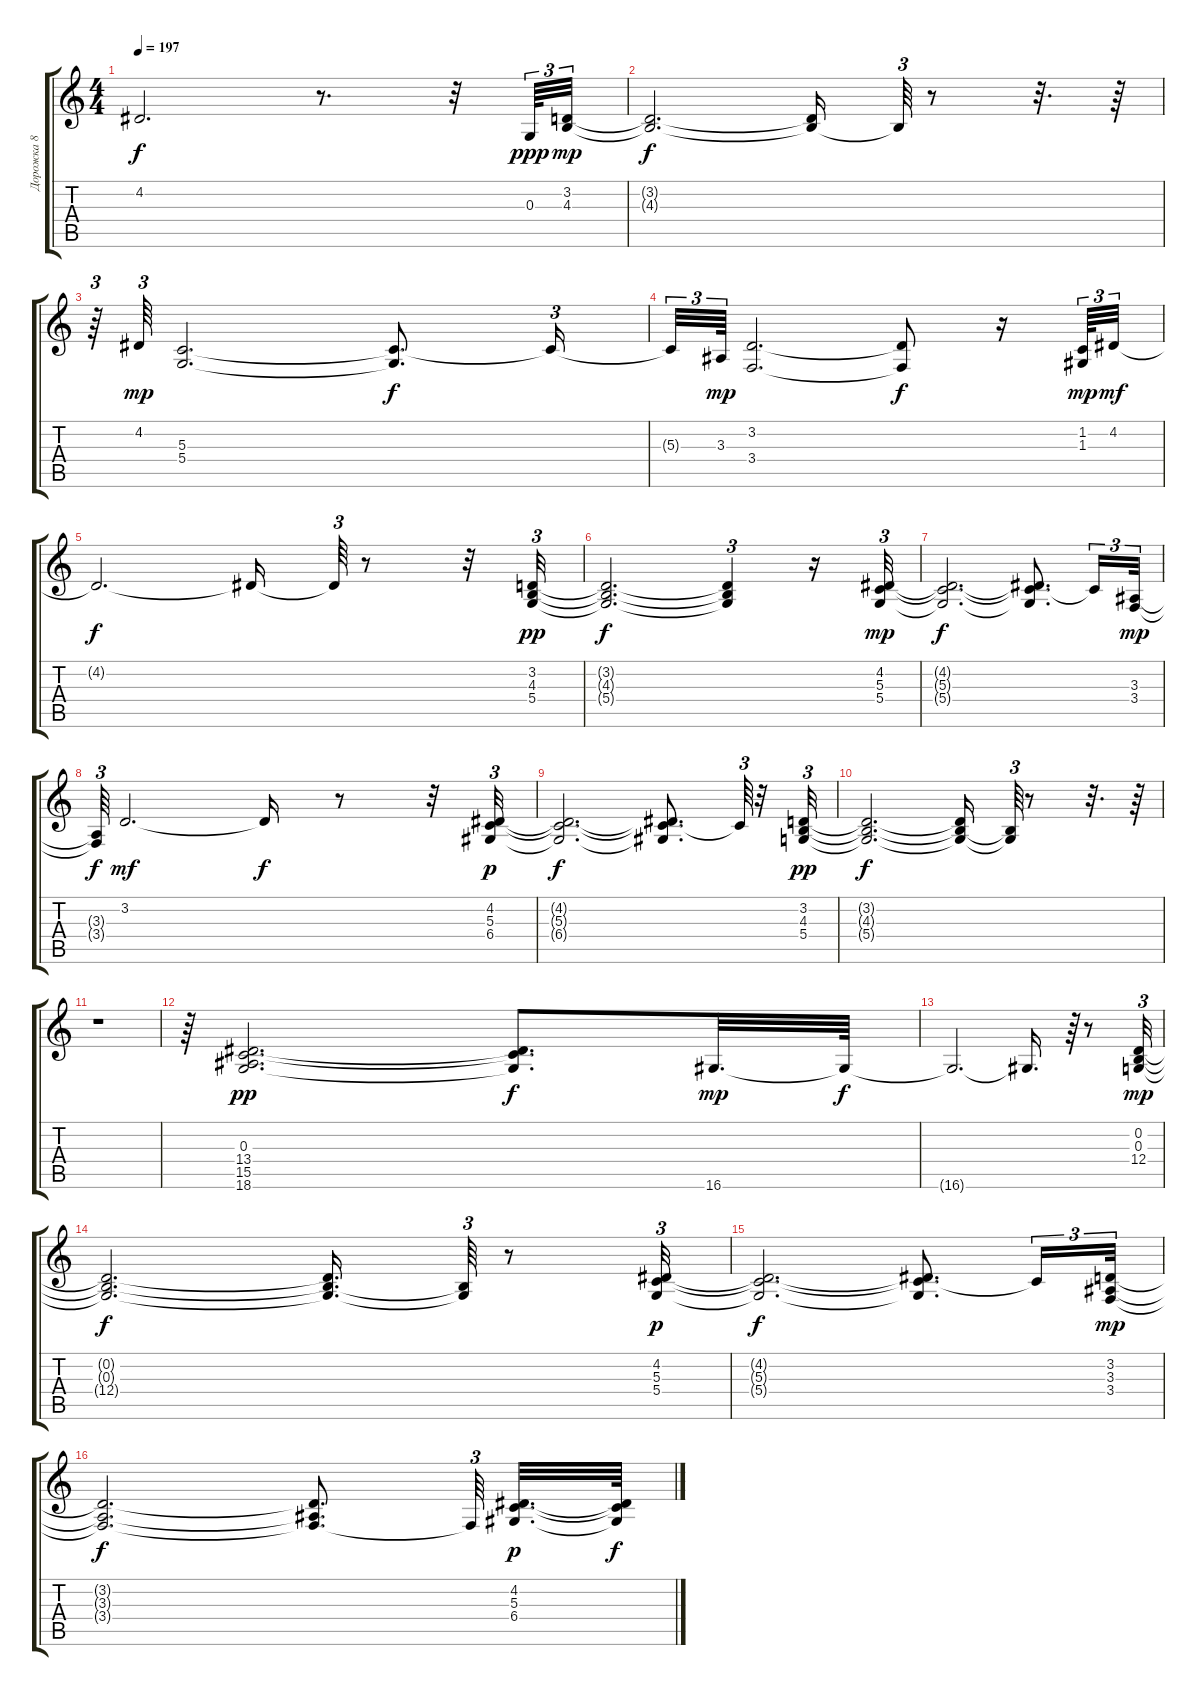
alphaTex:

\track ("Дорожка 8" "Дорожка 8") {instrument pad2warm}
\staff {score tabs}
\tuning (E4 B3 G3 D3 A2 E2) {hide}
\ts (4 4)
\tempo 197
\clef g2
\ks c
4.2{t}.2{d dy f} r.8{d} r.32 0.3.64{tu (3 2) dy ppp} (3.2 4.3).32{tu (3 2) dy mp} |
(3.2{t} 4.3{t}).2{d dy f} (3.2{t} 4.3{t}).16 4.3{t}.64{tu (3 2)} r.8 r.32{d} r.64 |
r.64{tu (3 2)} 4.2.64{tu (3 2) dy mp} (5.3 5.4).2{d} (5.3{t} 5.4{t}).8{d dy f} 5.3{t}.16{tu (3 2)} |
5.3{t}.32{tu (3 2)} 3.3.64{tu (3 2) dy mp} (3.2 3.4).2{d} (3.2{t} 3.4{t}).8{dy f} r.16 (1.2 1.3).64{tu (3 2) dy mp} 4.2.32{tu (3 2) dy mf} |
4.2{t}.2{d dy f} 4.2{t}.16 4.2{t}.64{tu (3 2)} r.8 r.32 (3.2 4.3 5.4).32{tu (3 2) dy pp} |
(3.2{t} 4.3{t} 5.4{t}).2{d dy f} (3.2{t} 4.3{t} 5.4{t}).4{tu (3 2)} r.16 (4.2 5.3 5.4).32{tu (3 2) dy mp} |
(4.2{t} 5.3{t} 5.4{t}).2{d dy f} (4.2{t} 5.3{t} 5.4{t}).8{d} 5.3{t}.16{tu (3 2)} (3.3 3.4).32{tu (3 2) dy mp} |
(3.3{t} 3.4{t}).64{tu (3 2) dy f} 3.2.2{d dy mf} 3.2{t}.16{dy f} r.8 r.32 (4.2 5.3 6.4).32{tu (3 2) dy p} |
(4.2{t} 5.3{t} 6.4{t}).2{d dy f} (4.2{t} 5.3{t} 6.4{t}).8{d} 5.3{t}.64{tu (3 2)} r.32 (3.2 4.3 5.4).32{tu (3 2) dy pp} |
(3.2{t} 4.3{t} 5.4{t}).2{d dy f} (3.2{t} 4.3{t} 5.4{t}).16 (4.3{t} 5.4{t}).64{tu (3 2)} r.8 r.32{d} r.64 |
r.1 |
r.64{tu (3 2)} (0.3 13.4 15.5 18.6).2{d dy pp} (0.3{t} 13.4{t} 15.5{t}).8{d dy f} 16.6.32{d dy mp} 16.6{t}.64{dy f} |
16.6{t}.2{d} 16.6{t}.16{d} r.64{tu (3 2)} r.8 (0.2 0.3 12.4).32{tu (3 2) dy mp} |
(0.2{t} 0.3{t} 12.4{t}).2{d dy f} (0.2{t} 0.3{t} 12.4{t}).16{d} (0.2{t} 0.3{t}).64{tu (3 2)} r.8 (4.2 5.3 5.4).32{tu (3 2) dy p} |
(4.2{t} 5.3{t} 5.4{t}).2{d dy f} (4.2{t} 5.3{t} 5.4{t}).8{d} 5.3{t}.16{tu (3 2)} (3.2 3.3 3.4).32{tu (3 2) dy mp} |
(3.2{t} 3.3{t} 3.4{t}).2{d dy f} (3.2{t} 3.3{t} 3.4{t}).8{d} 3.4{t}.64{tu (3 2) beam splitsecondary} (4.2 5.3 6.4).32{d dy p} (4.2{t} 5.3{t} 6.4{t}).64{dy f}
